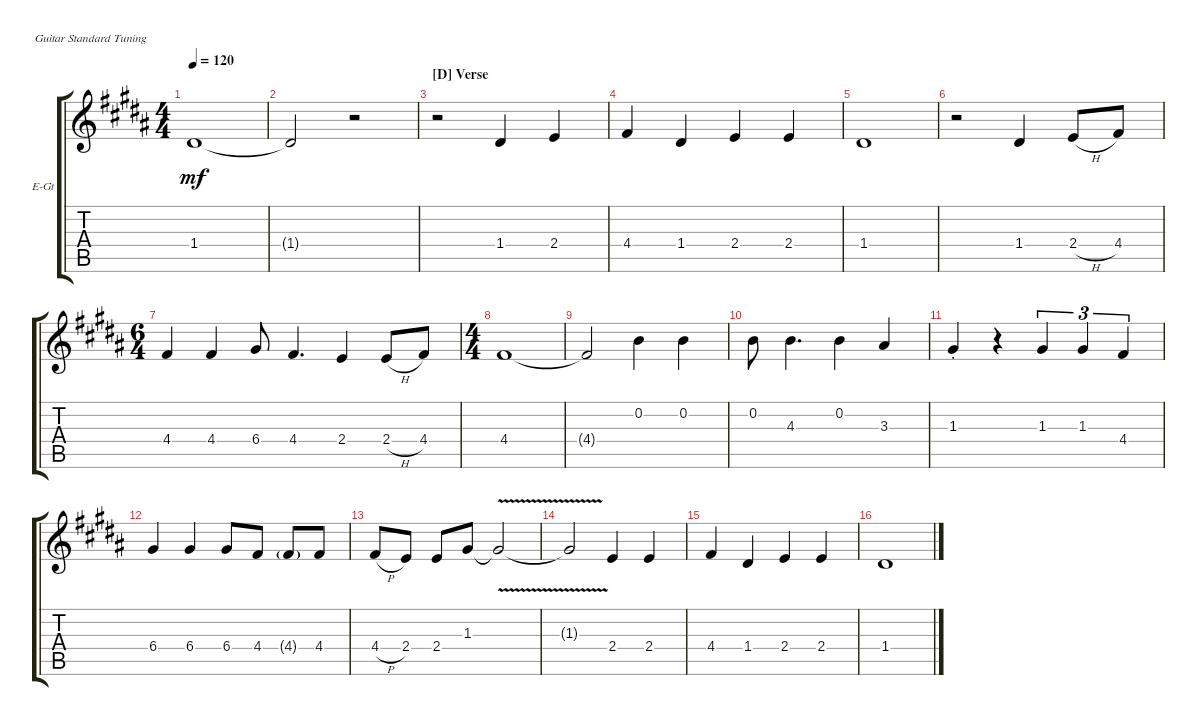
\defaultSystemsLayout 4
\bracketExtendMode groupsimilarinstruments
\firstSystemTrackNameOrientation horizontal
\otherSystemsTrackNameOrientation horizontal
\track ("Pual's Voice" "E-Gt") {instrument electricguitarclean}
\staff {score tabs}
\tuning (E4 B3 G3 D3 A2 E2)
\ts (4 4)
\tempo 120
\clef g2
\scale
0.333333
\ks b
1.4.1{dy mf} |
\scale
0.333333 1.4{t}.2 r.2 |
\section ("D" "Verse")
\scale
0.333333 r.2 1.4.4 2.4.4 |
\scale
0.333333 4.4.4 1.4.4 2.4.4 2.4.4 |
\scale
0.333333 1.4.1 |
\scale
0.333333 r.2 1.4.4 2.4{h}.8 4.4.8 |
\ts (6 4)
\scale
0.415663 4.4.4 4.4.4 6.4.8 4.4.4{d} 2.4.4 2.4{h}.8 4.4.8 |
\ts (4 4)
\scale
0.415663 4.4.1 |
\scale
0.168675 4.4{t}.2 0.2.4 0.2.4 |
\scale
0.333333 0.2.8 4.3.4{d} 0.2.4 3.3.4 |
\scale
0.333333 1.3{st}.4 r.4 1.3.4{tu (3 2)} 1.3.4{tu (3 2)} 4.4.4{tu (3 2)} |
\scale
0.333333 6.4.4 6.4.4 6.4.8 4.4.8 4.4{g}.8 4.4.8 |
\scale
0.333333 4.4{h}.8 2.4.8 2.4.8 1.3.8 1.3{v t}.2 |
\scale
0.333333 1.3{v t}.2 2.4.4 2.4.4 |
\scale
0.333333 4.4.4 1.4.4 2.4.4 2.4.4 |
\scale
0.333333 1.4.1
